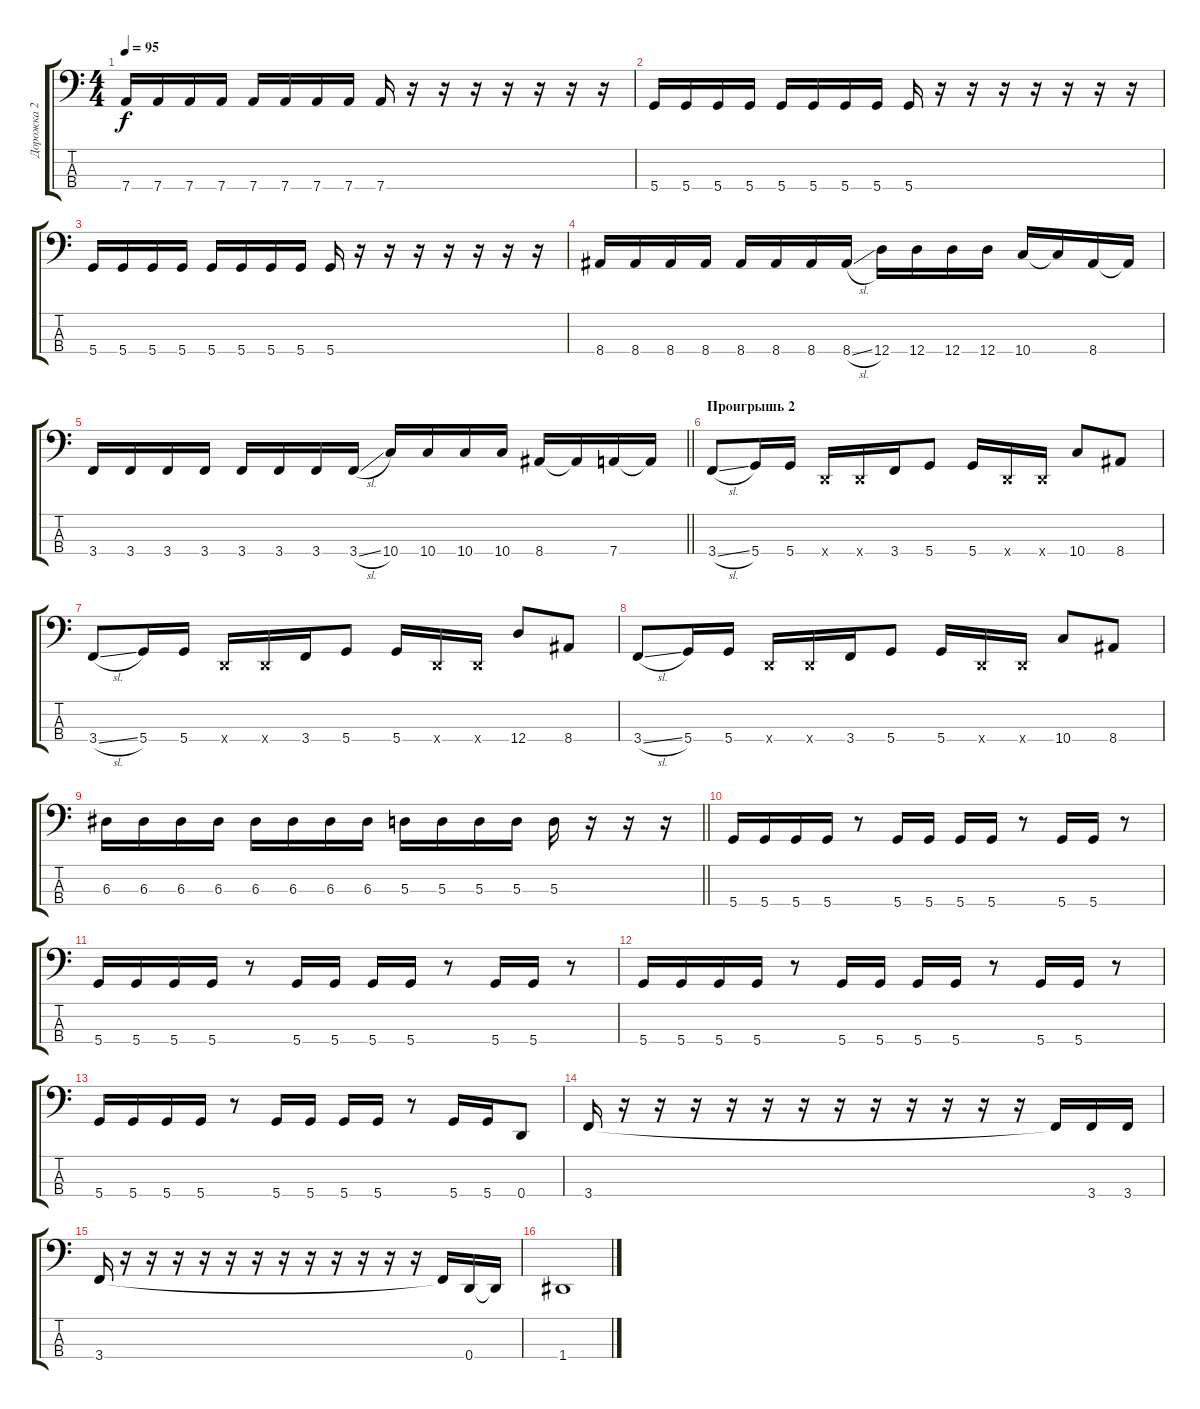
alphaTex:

\track ("Дорожка 2" "Дорожка 2") {instrument slapbass1}
\staff {score tabs}
\tuning (G2 D2 A1 D1) {hide}
\ts (4 4)
\tempo 95
\clef f4
\ks c
7.4.16{dy f} 7.4.16 7.4.16 7.4.16 7.4.16 7.4.16 7.4.16 7.4.16 7.4.16 r.16 r.16 r.16 r.16 r.16 r.16 r.16 |
5.4.16 5.4.16 5.4.16 5.4.16 5.4.16 5.4.16 5.4.16 5.4.16 5.4.16 r.16 r.16 r.16 r.16 r.16 r.16 r.16 |
5.4.16 5.4.16 5.4.16 5.4.16 5.4.16 5.4.16 5.4.16 5.4.16 5.4.16 r.16 r.16 r.16 r.16 r.16 r.16 r.16 |
8.4.16 8.4.16 8.4.16 8.4.16 8.4.16 8.4.16 8.4.16 8.4{sl}.16 12.4.16 12.4.16 12.4.16 12.4.16 10.4.16 10.4{t}.16 8.4.16 8.4{t}.16 |
\barLineRight lightlight
3.4.16 3.4.16 3.4.16 3.4.16 3.4.16 3.4.16 3.4.16 3.4{sl}.16 10.4.16 10.4.16 10.4.16 10.4.16 8.4.16 8.4{t}.16 7.4.16 7.4{t}.16 |
\section ("" "Проигрышь 2")
3.4{sl}.8 5.4.16 5.4.16 0.4{x}.16 0.4{x}.16 3.4.16 5.4.8 5.4.16 0.4{x}.16 0.4{x}.16 10.4.8 8.4.8 |
3.4{sl}.8 5.4.16 5.4.16 0.4{x}.16 0.4{x}.16 3.4.16 5.4.8 5.4.16 0.4{x}.16 0.4{x}.16 12.4.8 8.4.8 |
3.4{sl}.8 5.4.16 5.4.16 0.4{x}.16 0.4{x}.16 3.4.16 5.4.8 5.4.16 0.4{x}.16 0.4{x}.16 10.4.8 8.4.8 |
\barLineRight lightlight
6.3.16 6.3.16 6.3.16 6.3.16 6.3.16 6.3.16 6.3.16 6.3.16 5.3.16 5.3.16 5.3.16 5.3.16 5.3.16 r.16 r.16 r.16 |
5.4.16 5.4.16 5.4.16 5.4.16 r.8 5.4.16 5.4.16 5.4.16 5.4.16 r.8 5.4.16 5.4.16 r.8 |
5.4.16 5.4.16 5.4.16 5.4.16 r.8 5.4.16 5.4.16 5.4.16 5.4.16 r.8 5.4.16 5.4.16 r.8 |
5.4.16 5.4.16 5.4.16 5.4.16 r.8 5.4.16 5.4.16 5.4.16 5.4.16 r.8 5.4.16 5.4.16 r.8 |
5.4.16 5.4.16 5.4.16 5.4.16 r.8 5.4.16 5.4.16 5.4.16 5.4.16 r.8 5.4.16 5.4.16 0.4.8 |
3.4.16 r.16 r.16 r.16 r.16 r.16 r.16 r.16 r.16 r.16 r.16 r.16 r.16 3.4{t}.16 3.4.16 3.4.16 |
3.4.16 r.16 r.16 r.16 r.16 r.16 r.16 r.16 r.16 r.16 r.16 r.16 r.16 3.4{t}.16 0.4.16 0.4{t}.16 |
1.4.1
